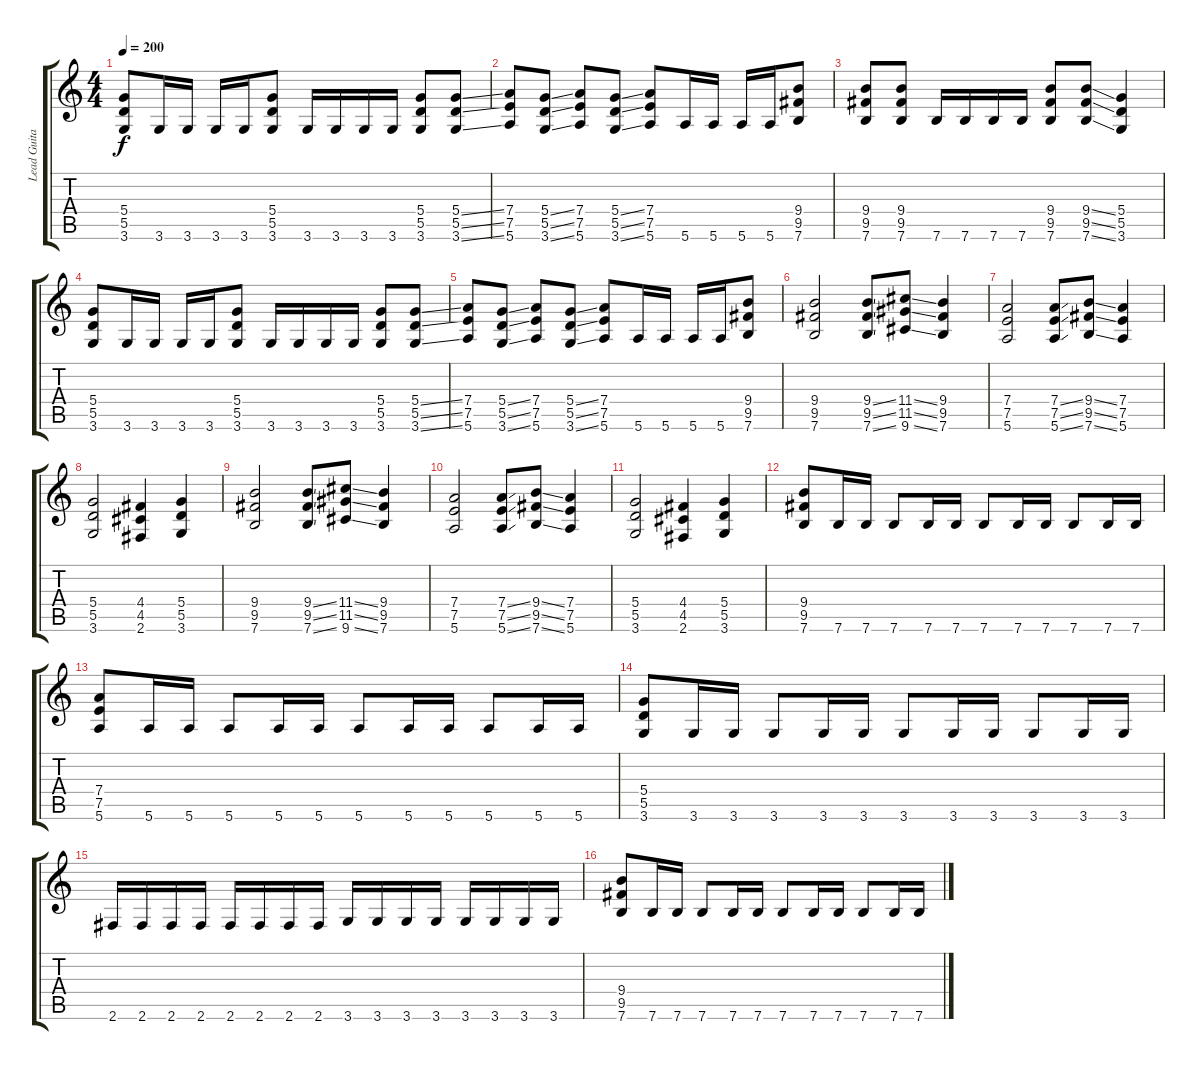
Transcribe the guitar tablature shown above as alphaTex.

\track ("Lead Guitar" "Lead Guita") {instrument distortionguitar}
\staff {score tabs}
\tuning (E4 B3 G3 D3 A2 E2) {hide}
\ts (4 4)
\tempo 200
\clef g2
\ks c
(5.4 5.5 3.6).8{dy f} 3.6.16 3.6.16 3.6.16 3.6.16 (5.4 5.5 3.6).8 3.6.16 3.6.16 3.6.16 3.6.16 (5.4 5.5 3.6).8 (5.4{ss} 5.5{ss} 3.6{ss}).8 |
(7.4 7.5 5.6).8 (5.4{ss} 5.5{ss} 3.6{ss}).8 (7.4 7.5 5.6).8 (5.4{ss} 5.5{ss} 3.6{ss}).8 (7.4 7.5 5.6).8 5.6.16 5.6.16 5.6.16 5.6.16 (9.4 9.5 7.6).8 |
(9.4 9.5 7.6).8 (9.4 9.5 7.6).8 7.6.16 7.6.16 7.6.16 7.6.16 (9.4 9.5 7.6).8 (9.4{ss} 9.5{ss} 7.6{ss}).8 (5.4 5.5 3.6).4 |
(5.4 5.5 3.6).8 3.6.16 3.6.16 3.6.16 3.6.16 (5.4 5.5 3.6).8 3.6.16 3.6.16 3.6.16 3.6.16 (5.4 5.5 3.6).8 (5.4{ss} 5.5{ss} 3.6{ss}).8 |
(7.4 7.5 5.6).8 (5.4{ss} 5.5{ss} 3.6{ss}).8 (7.4 7.5 5.6).8 (5.4{ss} 5.5{ss} 3.6{ss}).8 (7.4 7.5 5.6).8 5.6.16 5.6.16 5.6.16 5.6.16 (9.4 9.5 7.6).8 |
(9.4 9.5 7.6).2 (9.4{ss} 9.5{ss} 7.6{ss}).8 (11.4{ss} 11.5{ss} 9.6{ss}).8 (9.4 9.5 7.6).4 |
(7.4 7.5 5.6).2 (7.4{ss} 7.5{ss} 5.6{ss}).8 (9.4{ss} 9.5{ss} 7.6{ss}).8 (7.4 7.5 5.6).4 |
(5.4 5.5 3.6).2 (4.4 4.5 2.6).4 (5.4 5.5 3.6).4 |
(9.4 9.5 7.6).2 (9.4{ss} 9.5{ss} 7.6{ss}).8 (11.4{ss} 11.5{ss} 9.6{ss}).8 (9.4 9.5 7.6).4 |
(7.4 7.5 5.6).2 (7.4{ss} 7.5{ss} 5.6{ss}).8 (9.4{ss} 9.5{ss} 7.6{ss}).8 (7.4 7.5 5.6).4 |
(5.4 5.5 3.6).2 (4.4 4.5 2.6).4 (5.4 5.5 3.6).4 |
(9.4 9.5 7.6).8 7.6.16 7.6.16 7.6.8 7.6.16 7.6.16 7.6.8 7.6.16 7.6.16 7.6.8 7.6.16 7.6.16 |
(7.4 7.5 5.6).8 5.6.16 5.6.16 5.6.8 5.6.16 5.6.16 5.6.8 5.6.16 5.6.16 5.6.8 5.6.16 5.6.16 |
(5.4 5.5 3.6).8 3.6.16 3.6.16 3.6.8 3.6.16 3.6.16 3.6.8 3.6.16 3.6.16 3.6.8 3.6.16 3.6.16 |
2.6.16 2.6.16 2.6.16 2.6.16 2.6.16 2.6.16 2.6.16 2.6.16 3.6.16 3.6.16 3.6.16 3.6.16 3.6.16 3.6.16 3.6.16 3.6.16 |
(9.4 9.5 7.6).8 7.6.16 7.6.16 7.6.8 7.6.16 7.6.16 7.6.8 7.6.16 7.6.16 7.6.8 7.6.16 7.6.16
